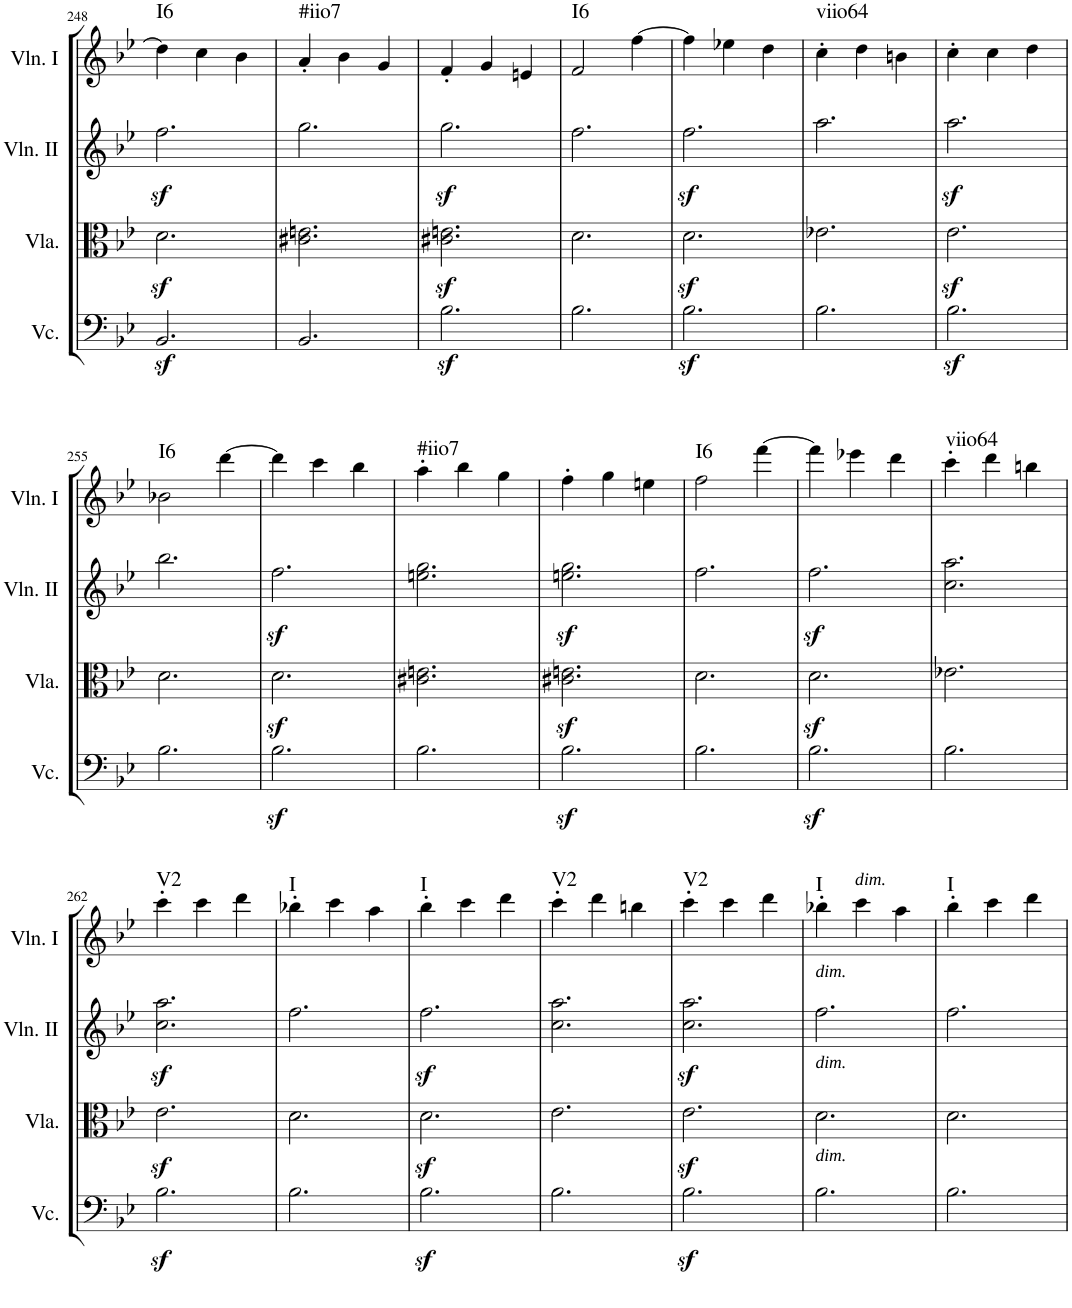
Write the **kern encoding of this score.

**kern	**kern	**kern	**kern	**harte
*part4	*part3	*part2	*part1	*part1
*staff4	*staff3	*staff2	*staff1	*
*I"Violoncello	*I"Viola	*I"Violin II	*I"Violin I	*
*I'Vc.	*I'Vla.	*I'Vln. II	*I'Vln. I	*
!!LO:PB:g=z
*clefF4	*clefC3	*clefG2	*clefG2	*
*k[b-e-]	*k[b-e-]	*k[b-e-]	*k[b-e-]	*
*B-:	*B-:	*B-:	*B-:	*
*M3/4	*M3/4	*M3/4	*M3/4	*
=248	=248	=248	=248	=248
!	!	!	!	!LO:H:kt=I6
2.BB-z</	2.dz<\	2.ffz<\	4dd\]	N
.	.	.	4cc\	.
.	.	.	4b-\	.
=249	=249	=249	=249	=249
!	!	!	!	!LO:H:kt=#iio7
2.BB-/	2.c#X\ 2.en\	2.gg\	4a'/	N
.	.	.	4b-\	.
.	.	.	4g/	.
=250	=250	=250	=250	=250
2.B-z<\	2.c#X\z< 2.en\z<	2.ggz<\	4f'/	.
.	.	.	4g/	.
.	.	.	4en/	.
=251	=251	=251	=251	=251
!	!	!	!	!LO:H:kt=I6
2.B-\	2.d\	2.ff\	2f/	N
.	.	.	[4ff\	.
=252	=252	=252	=252	=252
2.B-z<\	2.dz<\	2.ffz<\	4ff\]	.
.	.	.	4ee-X\	.
.	.	.	4dd\	.
=253	=253	=253	=253	=253
!	!	!	!	!LO:H:kt=viio64
2.B-\	2.e-X\	2.aa\	4cc'\	N
.	.	.	4dd\	.
.	.	.	4bn\	.
=254	=254	=254	=254	=254
2.B-z<\	2.e-z<\	2.aaz<\	4cc'\	.
.	.	.	4cc\	.
.	.	.	4dd\	.
!!LO:LB:g=z
=255	=255	=255	=255	=255
!	!	!	!	!LO:H:kt=I6
2.B-\	2.d\	2.bb-\	2b-X\	N
.	.	.	[4ddd\	.
=256	=256	=256	=256	=256
2.B-z<\	2.dz<\	2.ffz<\	4ddd\]	.
.	.	.	4ccc\	.
.	.	.	4bb-\	.
=257	=257	=257	=257	=257
!	!	!	!	!LO:H:kt=#iio7
2.B-\	2.c#X\ 2.en\	2.een\ 2.gg\	4aa'\	N
.	.	.	4bb-\	.
.	.	.	4gg\	.
=258	=258	=258	=258	=258
2.B-z<\	2.c#X\z< 2.en\z<	2.een\z< 2.gg\z<	4ff'\	.
.	.	.	4gg\	.
.	.	.	4een\	.
=259	=259	=259	=259	=259
!	!	!	!	!LO:H:kt=I6
2.B-\	2.d\	2.ff\	2ff\	N
.	.	.	[4fff\	.
=260	=260	=260	=260	=260
2.B-z<\	2.dz<\	2.ffz<\	4fff\]	.
.	.	.	4eee-X\	.
.	.	.	4ddd\	.
=261	=261	=261	=261	=261
!	!	!	!	!LO:H:kt=viio64
2.B-\	2.e-X\	2.cc\ 2.aa\	4ccc'\	N
.	.	.	4ddd\	.
.	.	.	4bbn\	.
!!LO:LB:g=z
=262	=262	=262	=262	=262
!	!	!	!	!LO:H:kt=V2
2.B-z<\	2.e-z<\	2.cc\z< 2.aa\z<	4ccc'\	N
.	.	.	4ccc\	.
.	.	.	4ddd\	.
=263	=263	=263	=263	=263
!	!	!	!	!LO:H:kt=I
2.B-\	2.d\	2.ff\	4bb-X'\	N
.	.	.	4ccc\	.
.	.	.	4aa\	.
=264	=264	=264	=264	=264
!	!	!	!	!LO:H:kt=I
2.B-z<\	2.dz<\	2.ffz<\	4bb-'\	N
.	.	.	4ccc\	.
.	.	.	4ddd\	.
=265	=265	=265	=265	=265
!	!	!	!	!LO:H:kt=V2
2.B-\	2.e-\	2.cc\ 2.aa\	4ccc'\	N
.	.	.	4ddd\	.
.	.	.	4bbn\	.
=266	=266	=266	=266	=266
!	!	!	!	!LO:H:kt=V2
2.B-z<\	2.e-z<\	2.cc\z< 2.aa\z<	4ccc'\	N
.	.	.	4ccc\	.
.	.	.	4ddd\	.
=267	=267	=267	=267	=267
!	!	!LO:TX:a:i:t=dim.	!	!
!	!LO:TX:a:i:t=dim.	!	!	!
!LO:TX:a:i:t=dim.	!	!	!	!LO:H:kt=I
2.B-\	2.d\	2.ff\	4bb-X'\	N
!	!	!	!LO:TX:a:i:t=dim.	!
.	.	.	4ccc\	.
.	.	.	4aa\	.
=268	=268	=268	=268	=268
!	!	!	!	!LO:H:kt=I
2.B-\	2.d\	2.ff\	4bb-'\	N
.	.	.	4ccc\	.
.	.	.	4ddd\	.
=	=	=	=	=
*-	*-	*-	*-	*-
